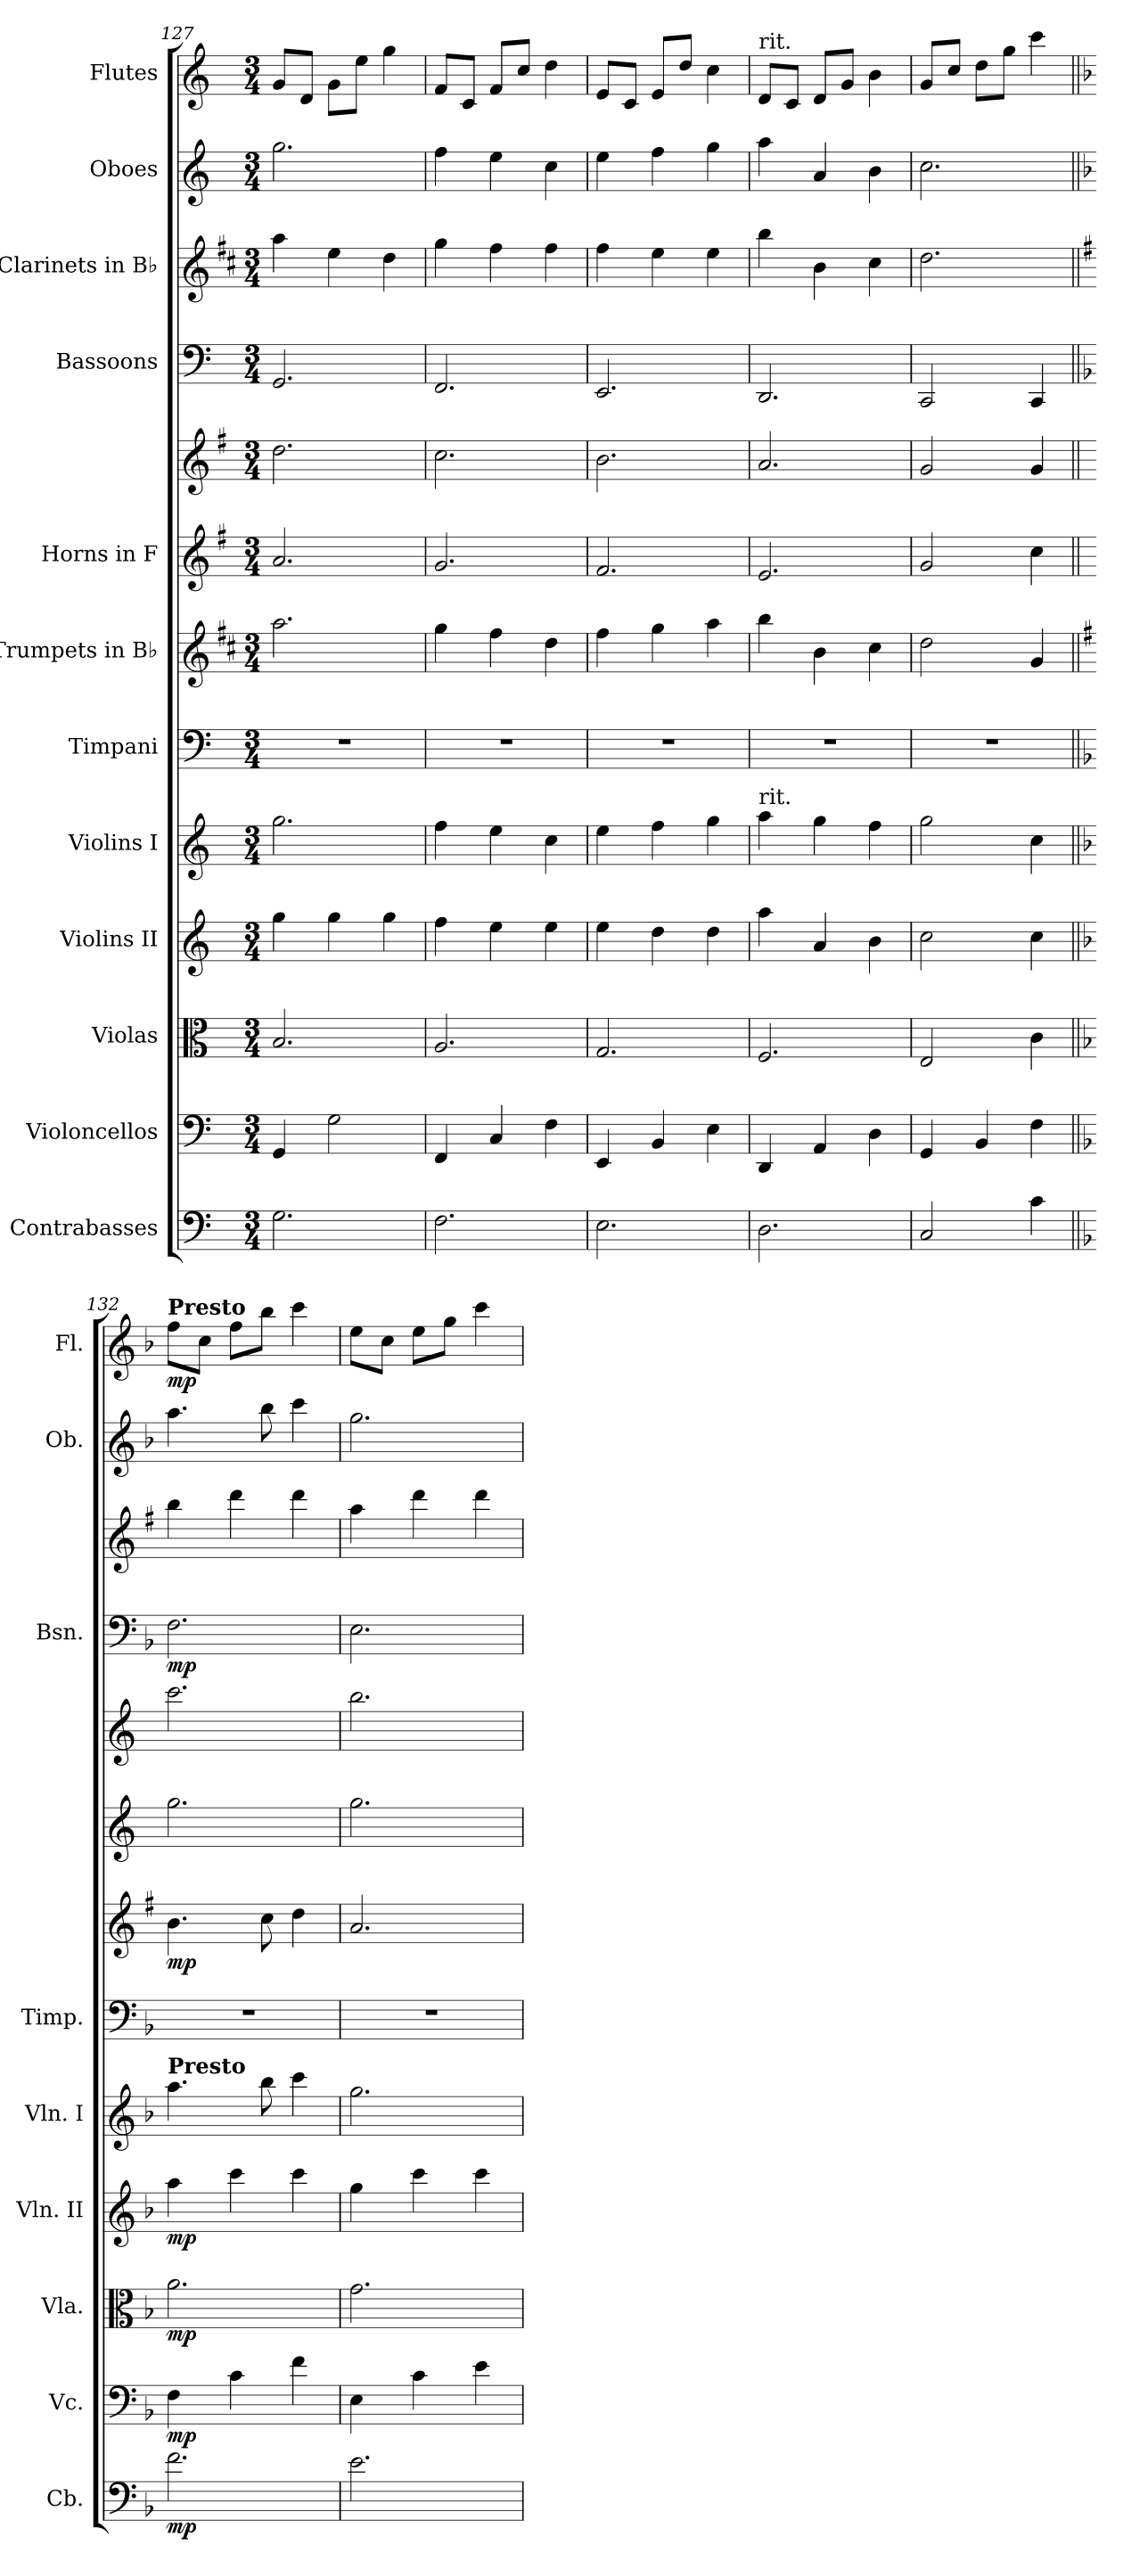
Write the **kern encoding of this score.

**kern	**dynam	**kern	**dynam	**kern	**dynam	**kern	**dynam	**kern	**kern	**kern	**dynam	**kern	**kern	**dynam	**kern	**dynam	**kern	**kern	**kern	**dynam
*part12	*part12	*part11	*part11	*part10	*part10	*part9	*part9	*part8	*part7	*part6	*part6	*part5	*part5	*part5	*part4	*part4	*part3	*part2	*part1	*part1
*staff13	*staff13	*staff12	*staff12	*staff11	*staff11	*staff10	*staff10	*staff9	*staff8	*staff7	*staff7	*staff6	*staff5	*staff5/6	*staff4	*staff4	*staff3	*staff2	*staff1	*staff1
*I"Contrabasses	*	*I"Violoncellos	*	*I"Violas	*	*I"Violins II	*	*I"Violins I	*I"Timpani	*I"Trumpets in B♭	*	*I"Horns in F	*	*	*I"Bassoons	*	*I"Clarinets in B♭	*I"Oboes	*I"Flutes	*
*I'Cb.	*	*I'Vc.	*	*I'Vla.	*	*I'Vln. II	*	*I'Vln. I	*I'Timp.	*	*	*	*	*	*I'Bsn.	*	*	*I'Ob.	*I'Fl.	*
*clefF4	*	*clefF4	*	*clefC3	*	*clefG2	*	*clefG2	*clefF4	*clefG2	*	*clefG2	*clefG2	*	*clefF4	*	*clefG2	*clefG2	*clefG2	*
*ITrd7c12	*	*	*	*	*	*	*	*	*	*ITrd1c2	*	*ITrd4c7	*ITrd4c7	*	*	*	*ITrd1c2	*	*	*
*k[]	*	*k[]	*	*k[]	*	*k[]	*	*k[]	*k[]	*k[]	*	*k[]	*k[]	*	*k[]	*	*k[]	*k[]	*k[]	*
*M3/4	*	*M3/4	*	*M3/4	*	*M3/4	*	*M3/4	*M3/4	*M3/4	*	*M3/4	*M3/4	*	*M3/4	*	*M3/4	*M3/4	*M3/4	*
=127	=127	=127	=127	=127	=127	=127	=127	=127	=127	=127	=127	=127	=127	=127	=127	=127	=127	=127	=127	=127
2.GG\	.	4GG/	.	2.B/	.	4gg\	.	2.gg\	2.r	2.gg\	.	2.d/	2.g\	.	2.GG/	.	4gg\	2.gg\	8g/L	.
.	.	.	.	.	.	.	.	.	.	.	.	.	.	.	.	.	.	.	8d/J	.
.	.	2G\	.	.	.	4gg\	.	.	.	.	.	.	.	.	.	.	4dd\	.	8g\L	.
.	.	.	.	.	.	.	.	.	.	.	.	.	.	.	.	.	.	.	8ee\J	.
.	.	.	.	.	.	4gg\	.	.	.	.	.	.	.	.	.	.	4cc\	.	4gg\	.
=128	=128	=128	=128	=128	=128	=128	=128	=128	=128	=128	=128	=128	=128	=128	=128	=128	=128	=128	=128	=128
2.FF\	.	4FF/	.	2.A/	.	4ff\	.	4ff\	2.r	4ff\	.	2.c/	2.f\	.	2.FF/	.	4ff\	4ff\	8f/L	.
.	.	.	.	.	.	.	.	.	.	.	.	.	.	.	.	.	.	.	8c/J	.
.	.	4C/	.	.	.	4ee\	.	4ee\	.	4ee\	.	.	.	.	.	.	4ee\	4ee\	8f/L	.
.	.	.	.	.	.	.	.	.	.	.	.	.	.	.	.	.	.	.	8cc/J	.
.	.	4F\	.	.	.	4ee\	.	4cc\	.	4cc\	.	.	.	.	.	.	4ee\	4cc\	4dd\	.
=129	=129	=129	=129	=129	=129	=129	=129	=129	=129	=129	=129	=129	=129	=129	=129	=129	=129	=129	=129	=129
2.EE\	.	4EE/	.	2.G/	.	4ee\	.	4ee\	2.r	4ee\	.	2.B/	2.e\	.	2.EE/	.	4ee\	4ee\	8e/L	.
.	.	.	.	.	.	.	.	.	.	.	.	.	.	.	.	.	.	.	8c/J	.
.	.	4BB/	.	.	.	4dd\	.	4ff\	.	4ff\	.	.	.	.	.	.	4dd\	4ff\	8e/L	.
.	.	.	.	.	.	.	.	.	.	.	.	.	.	.	.	.	.	.	8dd/J	.
.	.	4E\	.	.	.	4dd\	.	4gg\	.	4gg\	.	.	.	.	.	.	4dd\	4gg\	4cc\	.
=130	=130	=130	=130	=130	=130	=130	=130	=130	=130	=130	=130	=130	=130	=130	=130	=130	=130	=130	=130	=130
!	!	!	!	!	!	!	!	!	!	!	!	!	!	!	!	!	!	!	!LO:TX:a:t=rit.	!
!	!	!	!	!	!	!	!	!LO:TX:a:t=rit.	!	!	!	!	!	!	!	!	!	!	!	!
2.DD\	.	4DD/	.	2.F/	.	4aa\	.	4aa\	2.r	4aa\	.	2.A/	2.d/	.	2.DD/	.	4aa\	4aa\	8d/L	.
.	.	.	.	.	.	.	.	.	.	.	.	.	.	.	.	.	.	.	8c/J	.
.	.	4AA/	.	.	.	4a/	.	4gg\	.	4a\	.	.	.	.	.	.	4a\	4a/	8d/L	.
.	.	.	.	.	.	.	.	.	.	.	.	.	.	.	.	.	.	.	8g/J	.
.	.	4D\	.	.	.	4b\	.	4ff\	.	4b\	.	.	.	.	.	.	4b\	4b\	4b\	.
=131	=131	=131	=131	=131	=131	=131	=131	=131	=131	=131	=131	=131	=131	=131	=131	=131	=131	=131	=131	=131
2CC/	.	4GG/	.	2E/	.	2cc\	.	2gg\	2.r	2cc\	.	2c/	2c/	.	2CC/	.	2.cc\	2.cc\	8g/L	.
.	.	.	.	.	.	.	.	.	.	.	.	.	.	.	.	.	.	.	8cc/J	.
.	.	4BB/	.	.	.	.	.	.	.	.	.	.	.	.	.	.	.	.	8dd\L	.
.	.	.	.	.	.	.	.	.	.	.	.	.	.	.	.	.	.	.	8gg\J	.
4C\	.	4F\	.	4c\	.	4cc\	.	4cc\	.	4f/	.	4f\	4c/	.	4CC/	.	.	.	4ccc\	.
!!LO:PB:g=z
=132||	=132||	=132||	=132||	=132||	=132||	=132||	=132||	=132||	=132||	=132||	=132||	=132||	=132||	=132||	=132||	=132||	=132||	=132||	=132||	=132||
*k[b-]	*	*k[b-]	*	*k[b-]	*	*k[b-]	*	*k[b-]	*k[b-]	*k[b-]	*	*k[b-]	*k[b-]	*	*k[b-]	*	*k[b-]	*k[b-]	*k[b-]	*
!	!	!	!	!	!	!	!	!	!	!	!	!	!	!	!	!	!	!	!LO:TX:a:B:t=Presto	!
!	!	!	!	!	!	!	!	!LO:TX:a:B:t=Presto	!	!	!	!	!	!	!	!	!	!	!	!
!	!LO:DY:b	!	!LO:DY:b	!	!LO:DY:b	!	!LO:DY:b	!	!	!	!LO:DY:b	!	!	!LO:DY:b=2	!	!	!	!	!	!
!	!	!	!	!	!	!	!	!	!	!	!	!	!	!LO:DY:n=1:b	!	!LO:DY:b	!	!	!	!LO:DY:b
2.F\	mp	4F\	mp	2.a\	mp	4aa\	mp	4.aa\	2.r	4.a\	mp	2.cc\	2.ff\	mp mp	2.F\	mp	4aa\	4.aa\	8ff\L	mp
.	.	.	.	.	.	.	.	.	.	.	.	.	.	.	.	.	.	.	8cc\J	.
.	.	4c\	.	.	.	4ccc\	.	.	.	.	.	.	.	.	.	.	4ccc\	.	8ff\L	.
.	.	.	.	.	.	.	.	8bb-\	.	8b-\	.	.	.	.	.	.	.	8bb-\	8bb-\J	.
.	.	4f\	.	.	.	4ccc\	.	4ccc\	.	4cc\	.	.	.	.	.	.	4ccc\	4ccc\	4ccc\	.
=133	=133	=133	=133	=133	=133	=133	=133	=133	=133	=133	=133	=133	=133	=133	=133	=133	=133	=133	=133	=133
2.E\	.	4E\	.	2.g\	.	4gg\	.	2.gg\	2.r	2.g/	.	2.cc\	2.ee\	.	2.E\	.	4gg\	2.gg\	8ee\L	.
.	.	.	.	.	.	.	.	.	.	.	.	.	.	.	.	.	.	.	8cc\J	.
.	.	4c\	.	.	.	4ccc\	.	.	.	.	.	.	.	.	.	.	4ccc\	.	8ee\L	.
.	.	.	.	.	.	.	.	.	.	.	.	.	.	.	.	.	.	.	8gg\J	.
.	.	4e\	.	.	.	4ccc\	.	.	.	.	.	.	.	.	.	.	4ccc\	.	4ccc\	.
=	=	=	=	=	=	=	=	=	=	=	=	=	=	=	=	=	=	=	=	=
*-	*-	*-	*-	*-	*-	*-	*-	*-	*-	*-	*-	*-	*-	*-	*-	*-	*-	*-	*-	*-
